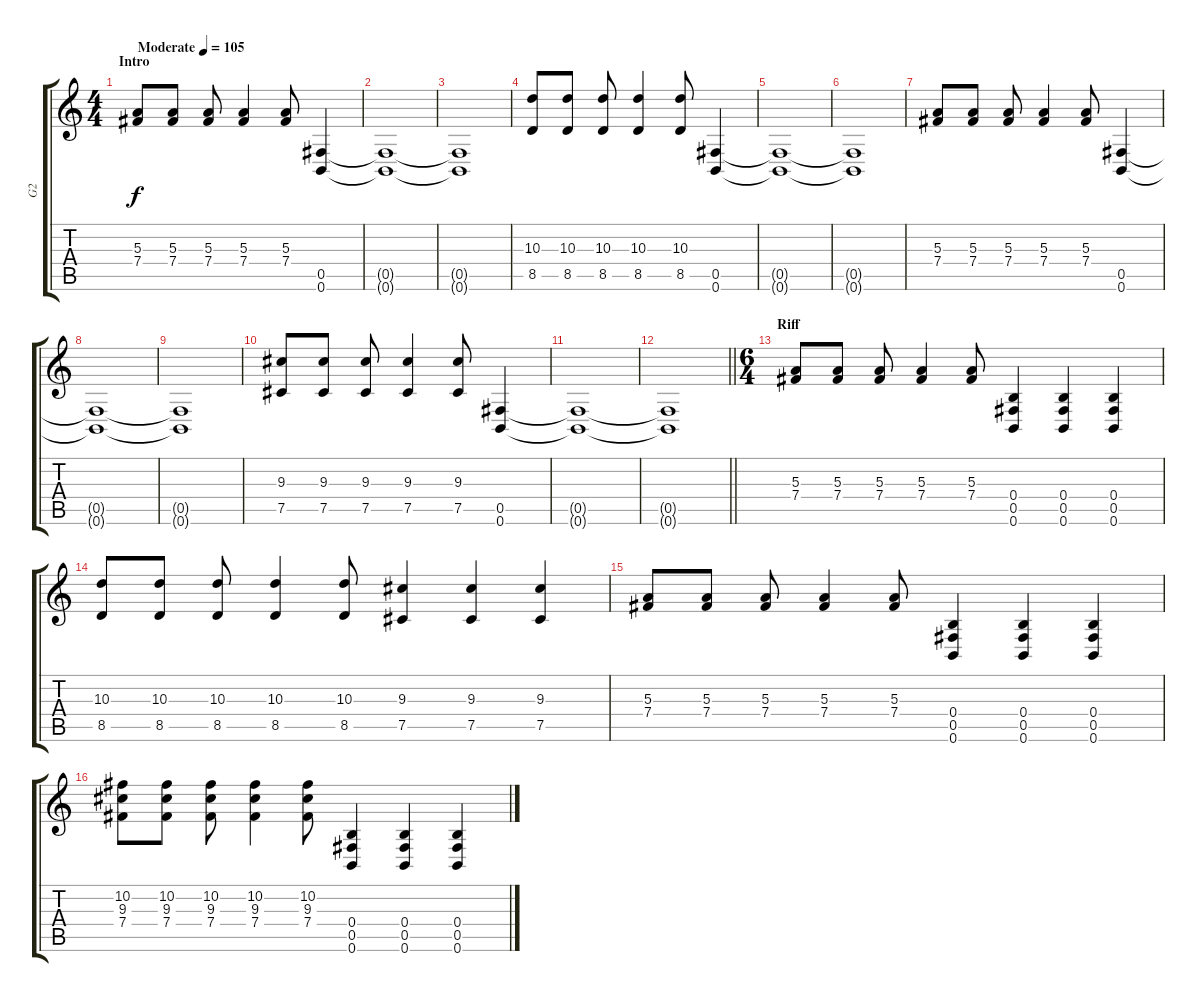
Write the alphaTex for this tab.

\track ("G2" "G2") {instrument distortionguitar}
\staff {score tabs}
\tuning (Db4 Ab3 E3 B2 Gb2 B1) {hide}
\ts (4 4)
\section ("" "Intro")
\tempo (105 "Moderate")
\clef g2
\ks c
(5.3 7.4).8{dy f instrument distortionguitar} (5.3 7.4).8 (5.3 7.4).8 (5.3 7.4).4 (5.3 7.4).8 (0.5 0.6).4 |
(0.5{t} 0.6{t}).1 |
(0.5{t} 0.6{t}).1 |
(10.3 8.5).8 (10.3 8.5).8 (10.3 8.5).8 (10.3 8.5).4 (10.3 8.5).8 (0.5 0.6).4 |
(0.5{t} 0.6{t}).1 |
(0.5{t} 0.6{t}).1 |
(5.3 7.4).8 (5.3 7.4).8 (5.3 7.4).8 (5.3 7.4).4 (5.3 7.4).8 (0.5 0.6).4 |
(0.5{t} 0.6{t}).1 |
(0.5{t} 0.6{t}).1 |
(9.3 7.5).8 (9.3 7.5).8 (9.3 7.5).8 (9.3 7.5).4 (9.3 7.5).8 (0.5 0.6).4 |
(0.5{t} 0.6{t}).1 |
\barLineRight lightlight
(0.5{t} 0.6{t}).1 |
\ts (6 4)
\section ("" "Riff")
(5.3 7.4).8 (5.3 7.4).8 (5.3 7.4).8 (5.3 7.4).4 (5.3 7.4).8 (0.4 0.5 0.6).4 (0.4 0.5 0.6).4 (0.4 0.5 0.6).4 |
(10.3 8.5).8 (10.3 8.5).8 (10.3 8.5).8 (10.3 8.5).4 (10.3 8.5).8 (9.3 7.5).4 (9.3 7.5).4 (9.3 7.5).4 |
(5.3 7.4).8 (5.3 7.4).8 (5.3 7.4).8 (5.3 7.4).4 (5.3 7.4).8 (0.4 0.5 0.6).4 (0.4 0.5 0.6).4 (0.4 0.5 0.6).4 |
(10.2 9.3 7.4).8 (10.2 9.3 7.4).8 (10.2 9.3 7.4).8 (10.2 9.3 7.4).4 (10.2 9.3 7.4).8 (0.4 0.5 0.6).4 (0.4 0.5 0.6).4 (0.4 0.5 0.6).4
